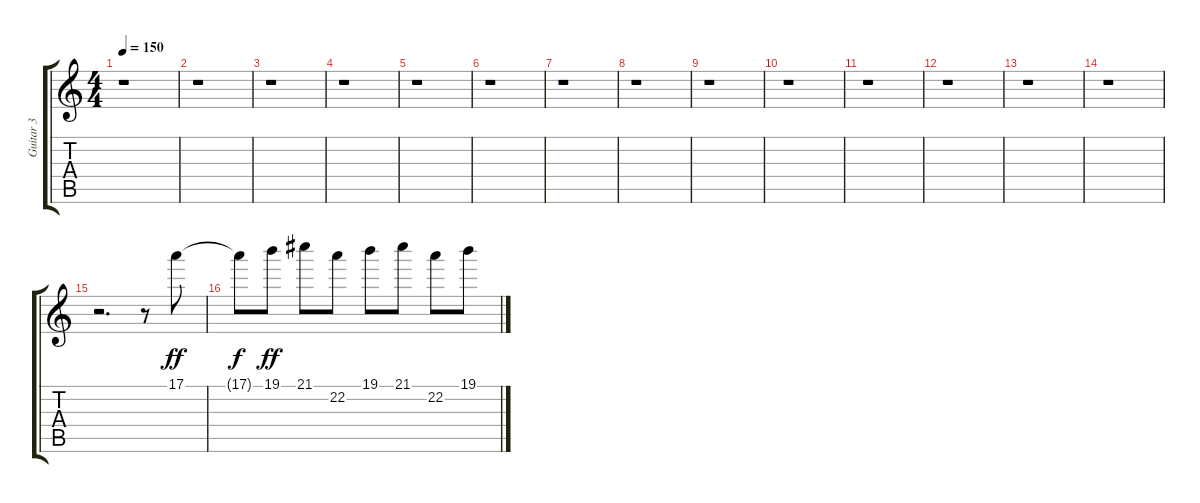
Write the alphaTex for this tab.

\track ("Guitar 3" "Guitar 3") {instrument distortionguitar}
\staff {score tabs}
\tuning (E4 B3 G3 D3 A2 E2) {hide}
\ts (4 4)
\tempo 150
\clef g2
\ks c
r.1{dy ff} |
r.1 |
r.1 |
r.1 |
r.1 |
r.1 |
r.1 |
r.1 |
r.1 |
r.1 |
r.1 |
r.1 |
r.1 |
r.1 |
r.2{d} r.8 17.1.8 |
17.1{t}.8{dy f} 19.1.8{dy ff} 21.1.8 22.2.8 19.1.8 21.1.8 22.2.8 19.1.8
